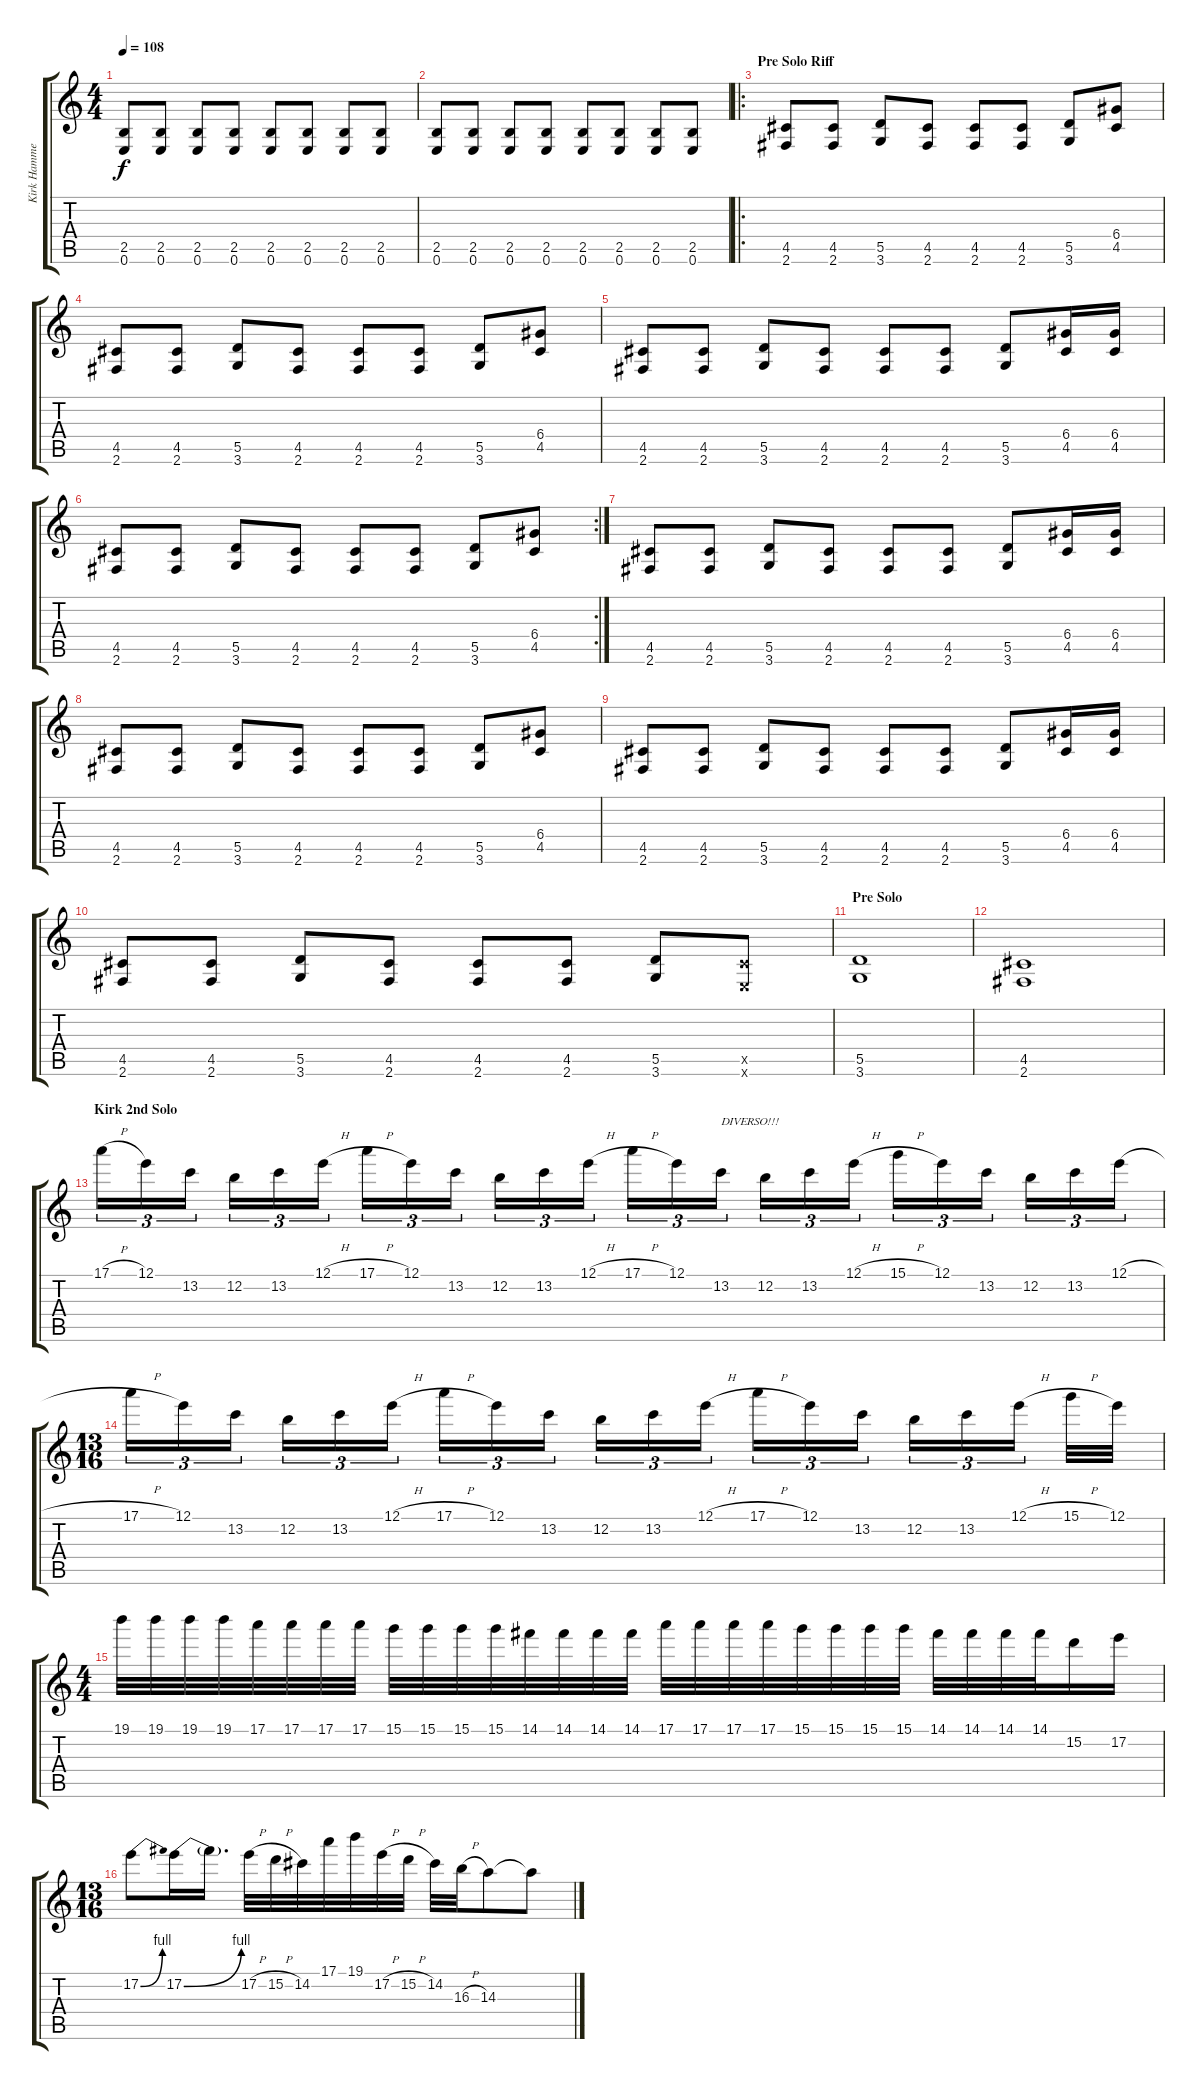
\track ("Kirk Hammett (lead guitar)" "Kirk Hamme") {instrument distortionguitar}
\staff {score tabs}
\tuning (E4 B3 G3 D3 A2 E2) {hide}
\ts (4 4)
\tempo 108
\clef g2
\ks c
(2.5 0.6).8{dy f} (2.5 0.6).8 (2.5 0.6).8 (2.5 0.6).8 (2.5 0.6).8 (2.5 0.6).8 (2.5 0.6).8 (2.5 0.6).8 |
(2.5 0.6).8 (2.5 0.6).8 (2.5 0.6).8 (2.5 0.6).8 (2.5 0.6).8 (2.5 0.6).8 (2.5 0.6).8 (2.5 0.6).8 |
\ro
\section ("" "Pre Solo Riff")
(4.5 2.6).8 (4.5 2.6).8 (5.5 3.6).8 (4.5 2.6).8 (4.5 2.6).8 (4.5 2.6).8 (5.5 3.6).8 (6.4 4.5).8 |
(4.5 2.6).8 (4.5 2.6).8 (5.5 3.6).8 (4.5 2.6).8 (4.5 2.6).8 (4.5 2.6).8 (5.5 3.6).8 (6.4 4.5).8 |
(4.5 2.6).8 (4.5 2.6).8 (5.5 3.6).8 (4.5 2.6).8 (4.5 2.6).8 (4.5 2.6).8 (5.5 3.6).8 (6.4 4.5).16 (6.4 4.5).16 |
\rc 2
(4.5 2.6).8 (4.5 2.6).8 (5.5 3.6).8 (4.5 2.6).8 (4.5 2.6).8 (4.5 2.6).8 (5.5 3.6).8 (6.4 4.5).8 |
(4.5 2.6).8 (4.5 2.6).8 (5.5 3.6).8 (4.5 2.6).8 (4.5 2.6).8 (4.5 2.6).8 (5.5 3.6).8 (6.4 4.5).16 (6.4 4.5).16 |
(4.5 2.6).8 (4.5 2.6).8 (5.5 3.6).8 (4.5 2.6).8 (4.5 2.6).8 (4.5 2.6).8 (5.5 3.6).8 (6.4 4.5).8 |
(4.5 2.6).8 (4.5 2.6).8 (5.5 3.6).8 (4.5 2.6).8 (4.5 2.6).8 (4.5 2.6).8 (5.5 3.6).8 (6.4 4.5).16 (6.4 4.5).16 |
(4.5 2.6).8 (4.5 2.6).8 (5.5 3.6).8 (4.5 2.6).8 (4.5 2.6).8 (4.5 2.6).8 (5.5 3.6).8 (4.5{x} 0.6{x}).8 |
\section ("" "Pre Solo")
(5.5 3.6).1 |
(4.5 2.6).1 |
\section ("" "Kirk 2nd Solo")
17.1{h}.16{tu (3 2) txt "" volume 16 balance 8 instrument overdrivenguitar} 12.1.16{tu (3 2)} 13.2.16{tu (3 2)} 12.2.16{tu (3 2)} 13.2.16{tu (3 2)} 12.1{h}.16{tu (3 2)} 17.1{h}.16{tu (3 2)} 12.1.16{tu (3 2)} 13.2.16{tu (3 2)} 12.2.16{tu (3 2)} 13.2.16{tu (3 2)} 12.1{h}.16{tu (3 2)} 17.1{h}.16{tu (3 2)} 12.1.16{tu (3 2)} 13.2.16{tu (3 2) txt "DIVERSO!!!"} 12.2.16{tu (3 2)} 13.2.16{tu (3 2)} 12.1{h}.16{tu (3 2)} 15.1{h}.16{tu (3 2)} 12.1.16{tu (3 2)} 13.2.16{tu (3 2)} 12.2.16{tu (3 2)} 13.2.16{tu (3 2)} 12.1{h}.16{tu (3 2)} |
\ts (13 16)
17.1{h}.16{tu (3 2)} 12.1.16{tu (3 2)} 13.2.16{tu (3 2)} 12.2.16{tu (3 2)} 13.2.16{tu (3 2)} 12.1{h}.16{tu (3 2)} 17.1{h}.16{tu (3 2)} 12.1.16{tu (3 2)} 13.2.16{tu (3 2)} 12.2.16{tu (3 2)} 13.2.16{tu (3 2)} 12.1{h}.16{tu (3 2)} 17.1{h}.16{tu (3 2)} 12.1.16{tu (3 2)} 13.2.16{tu (3 2)} 12.2.16{tu (3 2)} 13.2.16{tu (3 2)} 12.1{h}.16{tu (3 2)} 15.1{h}.32 12.1.32 |
\ts (4 4)
19.1.32 19.1.32 19.1.32 19.1.32 17.1.32 17.1.32 17.1.32 17.1.32 15.1.32 15.1.32 15.1.32 15.1.32 14.1.32 14.1.32 14.1.32 14.1.32 17.1.32 17.1.32 17.1.32 17.1.32 15.1.32 15.1.32 15.1.32 15.1.32 14.1.32 14.1.32 14.1.32 14.1.32 15.2.16 17.2.16 |
\ts (13 16)
17.2{be (bend 0 0 60 4)}.8 17.2{be (bend 0 0 60 4)}.16 17.2{t}.16{d} 17.2{h}.32 15.2{h}.32 14.2.32 17.1.32 19.1.32 17.2{h}.32 15.2{h}.32 14.2.32 16.3{h}.32 14.3.8 14.3{t}.8
